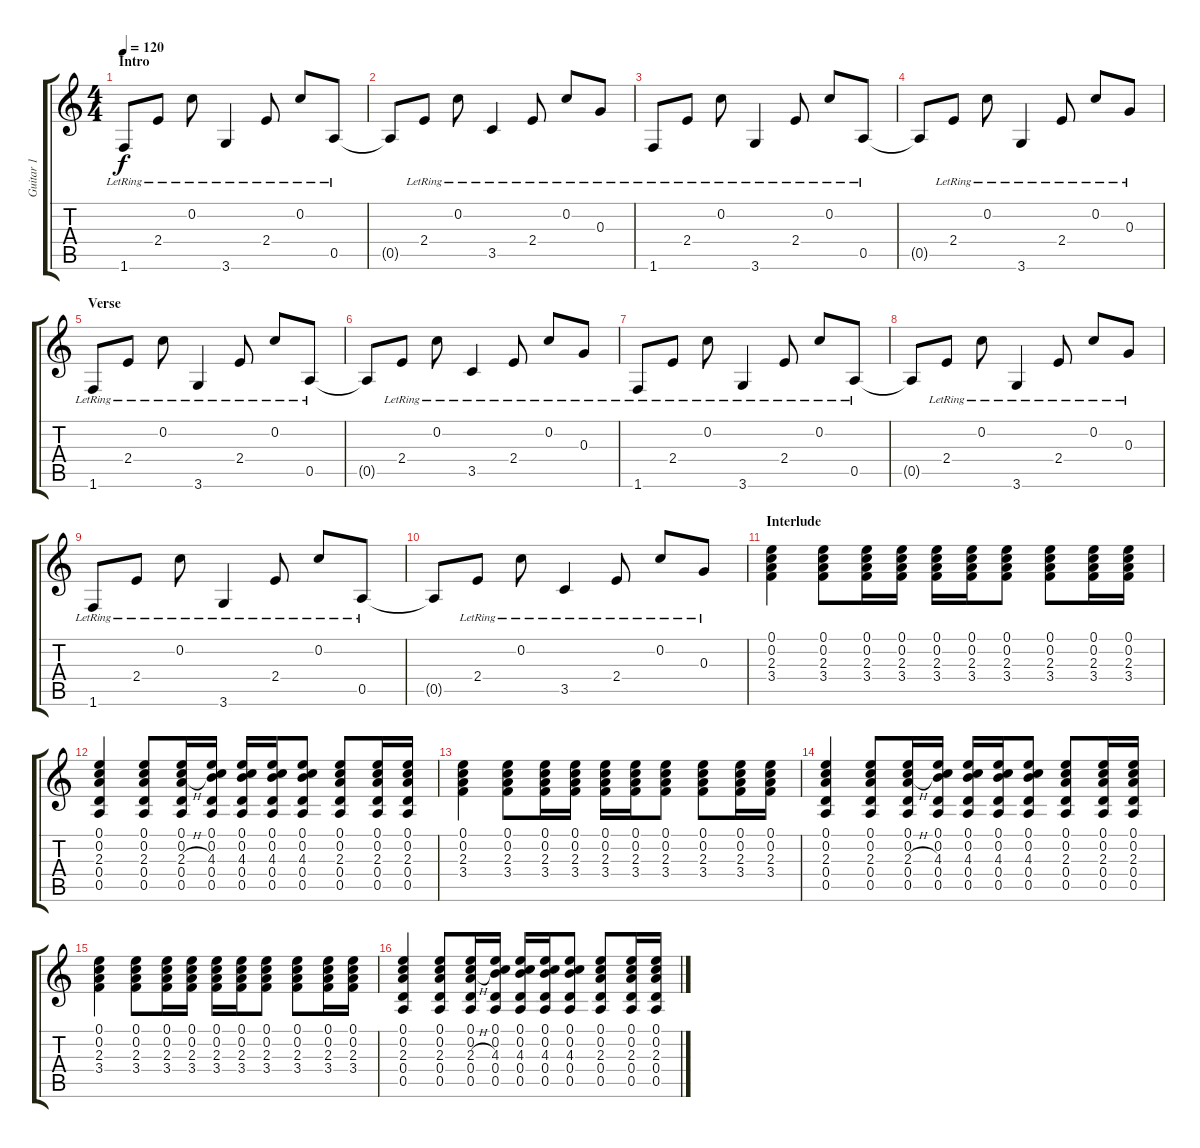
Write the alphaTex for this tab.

\track ("Guitar 1" "Guitar 1") {instrument acousticguitarsteel}
\staff {score tabs}
\tuning (E4 C4 G3 D3 A2 E2) {hide}
\ts (4 4)
\section ("" "Intro")
\tempo 120
\clef g2
\ks c
1.6{lr}.8{dy f instrument acousticguitarsteel} 2.4{lr}.8 0.2{lr}.8 3.6{lr}.4 2.4{lr}.8 0.2{lr}.8 0.5{lr}.8 |
0.5{t}.8 2.4{lr}.8 0.2{lr}.8 3.5{lr}.4 2.4{lr}.8 0.2{lr}.8 0.3{lr}.8 |
1.6{lr}.8 2.4{lr}.8 0.2{lr}.8 3.6{lr}.4 2.4{lr}.8 0.2{lr}.8 0.5{lr}.8 |
0.5{t}.8 2.4{lr}.8 0.2{lr}.8 3.6{lr}.4 2.4{lr}.8 0.2{lr}.8 0.3{lr}.8 |
\section ("" "Verse")
1.6{lr}.8 2.4{lr}.8 0.2{lr}.8 3.6{lr}.4 2.4{lr}.8 0.2{lr}.8 0.5{lr}.8 |
0.5{t}.8 2.4{lr}.8 0.2{lr}.8 3.5{lr}.4 2.4{lr}.8 0.2{lr}.8 0.3{lr}.8 |
1.6{lr}.8 2.4{lr}.8 0.2{lr}.8 3.6{lr}.4 2.4{lr}.8 0.2{lr}.8 0.5{lr}.8 |
0.5{t}.8 2.4{lr}.8 0.2{lr}.8 3.6{lr}.4 2.4{lr}.8 0.2{lr}.8 0.3{lr}.8 |
1.6{lr}.8 2.4{lr}.8 0.2{lr}.8 3.6{lr}.4 2.4{lr}.8 0.2{lr}.8 0.5{lr}.8 |
0.5{t}.8 2.4{lr}.8 0.2{lr}.8 3.5{lr}.4 2.4{lr}.8 0.2{lr}.8 0.3{lr}.8 |
\section ("" "Interlude")
(0.1 0.2 2.3 3.4).4 (0.1 0.2 2.3 3.4).8 (0.1 0.2 2.3 3.4).16 (0.1 0.2 2.3 3.4).16 (0.1 0.2 2.3 3.4).16 (0.1 0.2 2.3 3.4).16 (0.1 0.2 2.3 3.4).8 (0.1 0.2 2.3 3.4).8 (0.1 0.2 2.3 3.4).16 (0.1 0.2 2.3 3.4).16 |
(0.1 0.2 2.3 0.4 0.5).4 (0.1 0.2 2.3 0.4 0.5).8 (0.1 0.2 2.3{h} 0.4 0.5).16 (0.1 0.2 4.3 0.4 0.5).16 (0.1 0.2 4.3 0.4 0.5).16 (0.1 0.2 4.3 0.4 0.5).16 (0.1 0.2 4.3 0.4 0.5).8 (0.1 0.2 2.3 0.4 0.5).8 (0.1 0.2 2.3 0.4 0.5).16 (0.1 0.2 2.3 0.4 0.5).16 |
(0.1 0.2 2.3 3.4).4 (0.1 0.2 2.3 3.4).8 (0.1 0.2 2.3 3.4).16 (0.1 0.2 2.3 3.4).16 (0.1 0.2 2.3 3.4).16 (0.1 0.2 2.3 3.4).16 (0.1 0.2 2.3 3.4).8 (0.1 0.2 2.3 3.4).8 (0.1 0.2 2.3 3.4).16 (0.1 0.2 2.3 3.4).16 |
(0.1 0.2 2.3 0.4 0.5).4 (0.1 0.2 2.3 0.4 0.5).8 (0.1 0.2 2.3{h} 0.4 0.5).16 (0.1 0.2 4.3 0.4 0.5).16 (0.1 0.2 4.3 0.4 0.5).16 (0.1 0.2 4.3 0.4 0.5).16 (0.1 0.2 4.3 0.4 0.5).8 (0.1 0.2 2.3 0.4 0.5).8 (0.1 0.2 2.3 0.4 0.5).16 (0.1 0.2 2.3 0.4 0.5).16 |
(0.1 0.2 2.3 3.4).4 (0.1 0.2 2.3 3.4).8 (0.1 0.2 2.3 3.4).16 (0.1 0.2 2.3 3.4).16 (0.1 0.2 2.3 3.4).16 (0.1 0.2 2.3 3.4).16 (0.1 0.2 2.3 3.4).8 (0.1 0.2 2.3 3.4).8 (0.1 0.2 2.3 3.4).16 (0.1 0.2 2.3 3.4).16 |
(0.1 0.2 2.3 0.4 0.5).4 (0.1 0.2 2.3 0.4 0.5).8 (0.1 0.2 2.3{h} 0.4 0.5).16 (0.1 0.2 4.3 0.4 0.5).16 (0.1 0.2 4.3 0.4 0.5).16 (0.1 0.2 4.3 0.4 0.5).16 (0.1 0.2 4.3 0.4 0.5).8 (0.1 0.2 2.3 0.4 0.5).8 (0.1 0.2 2.3 0.4 0.5).16 (0.1 0.2 2.3 0.4 0.5).16
